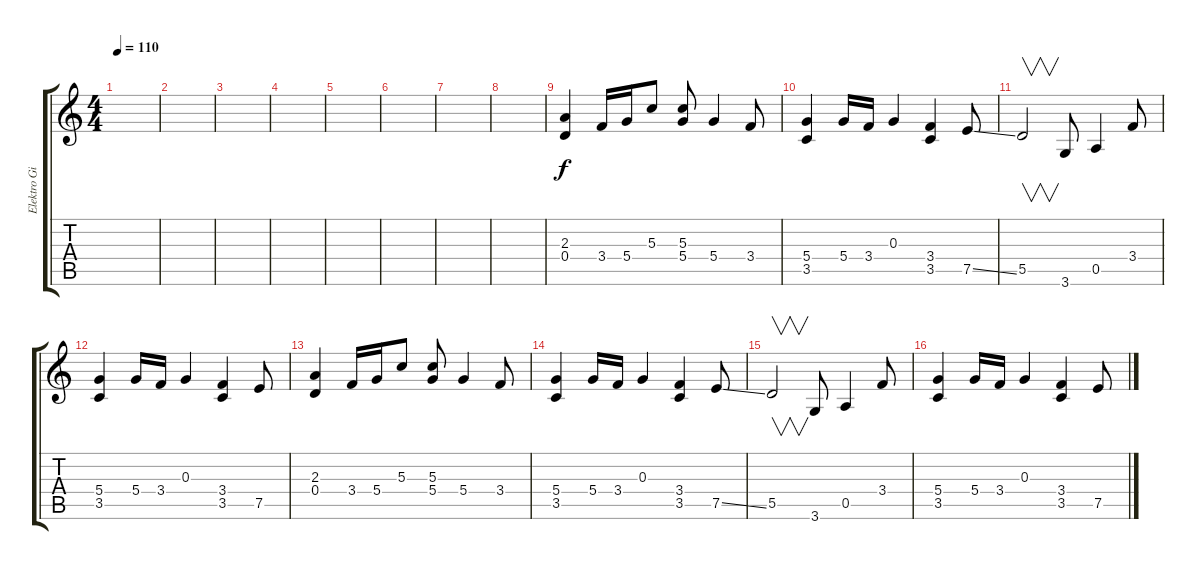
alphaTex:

\track ("Elektro Gitar 1" "Elektro Gi") {instrument electricguitarjazz}
\staff {score tabs}
\tuning (E4 B3 G3 D3 A2 E2) {hide}
\ts (4 4)
\tempo 110
\clef g2
\ks c
|
|
|
|
|
|
|
|
(2.3 0.4).4{instrument distortionguitar} 3.4.16 5.4.16 5.3.8 (5.3 5.4).8 5.4.4 3.4.8 |
(5.4 3.5).4 5.4.16 3.4.16 0.3.4 (3.4 3.5).4 7.5{ss}.8 |
5.5.2{v} 3.6.8 0.5.4 3.4.8 |
(5.4 3.5).4 5.4.16 3.4.16 0.3.4 (3.4 3.5).4 7.5.8 |
(2.3 0.4).4 3.4.16 5.4.16 5.3.8 (5.3 5.4).8 5.4.4 3.4.8 |
(5.4 3.5).4 5.4.16 3.4.16 0.3.4 (3.4 3.5).4 7.5{ss}.8 |
5.5.2{v} 3.6.8 0.5.4 3.4.8 |
(5.4 3.5).4 5.4.16 3.4.16 0.3.4 (3.4 3.5).4 7.5.8
